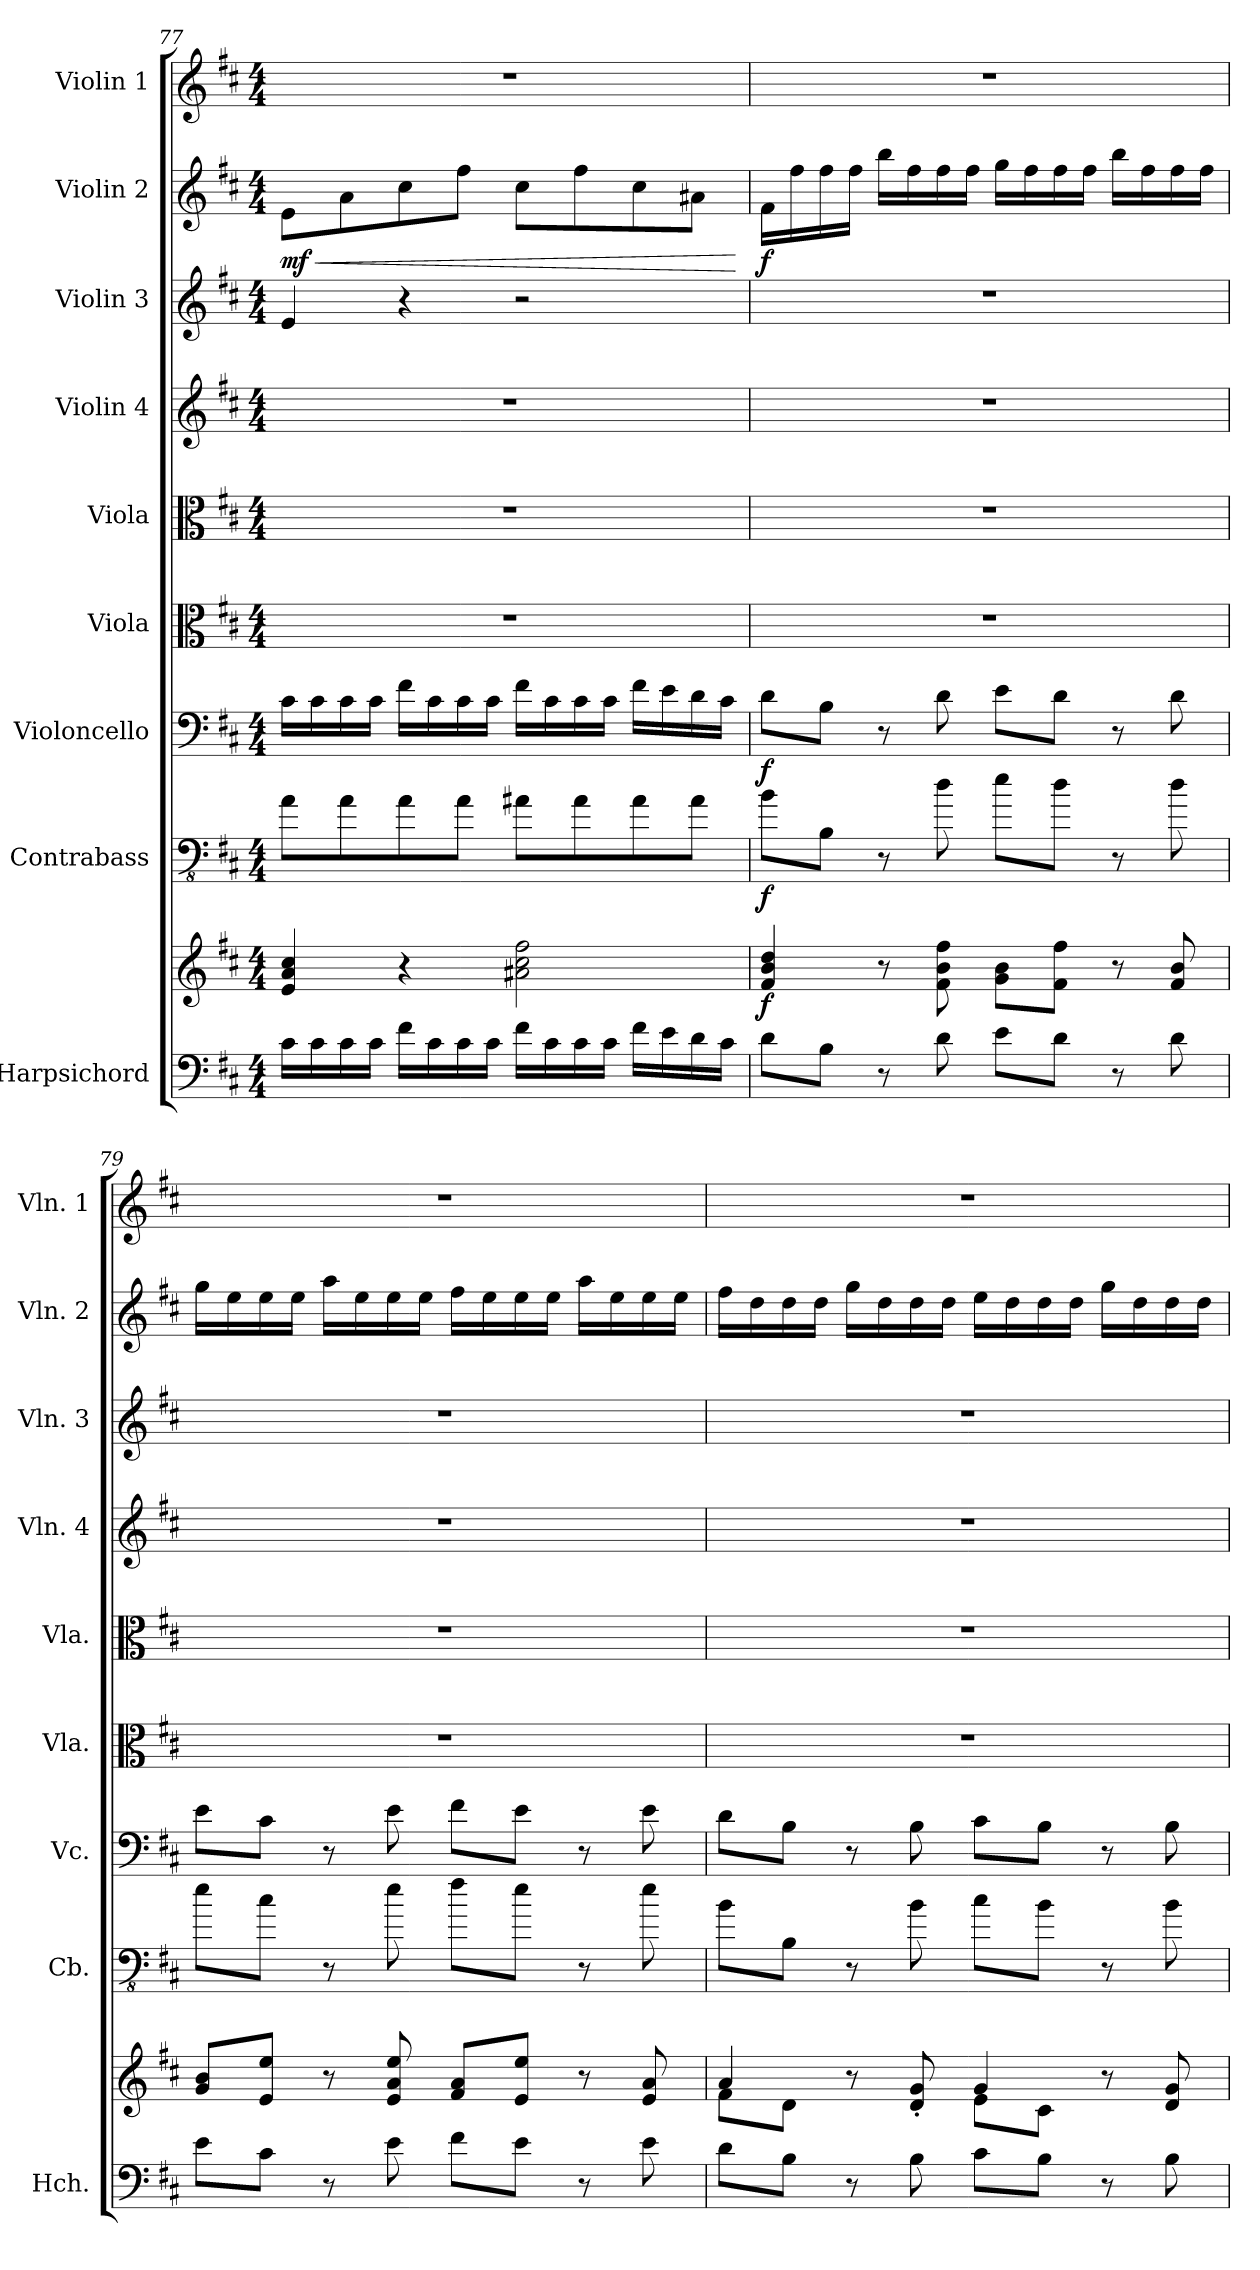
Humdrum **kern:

**kern	**kern	**dynam	**kern	**dynam	**kern	**dynam	**kern	**kern	**kern	**kern	**kern	**dynam	**kern
*part9	*part9	*part9	*part8	*part8	*part7	*part7	*part6	*part5	*part4	*part3	*part2	*part2	*part1
*staff10	*staff9	*staff9/10	*staff8	*staff8	*staff7	*staff7	*staff6	*staff5	*staff4	*staff3	*staff2	*staff2	*staff1
*I"Harpsichord	*	*	*I"Contrabass	*	*I"Violoncello	*	*I"Viola	*I"Viola	*I"Violin 4	*I"Violin 3	*I"Violin 2	*	*I"Violin 1
*I'Hch.	*	*	*I'Cb.	*	*I'Vc.	*	*I'Vla.	*I'Vla.	*I'Vln. 4	*I'Vln. 3	*I'Vln. 2	*	*I'Vln. 1
*clefF4	*clefG2	*	*clefFv4	*	*clefF4	*	*clefC3	*clefC3	*clefG2	*clefG2	*clefG2	*	*clefG2
*	*	*	*ITrd7c12	*	*	*	*	*	*	*	*	*	*
*k[f#c#]	*k[f#c#]	*	*k[f#c#]	*	*k[f#c#]	*	*k[f#c#]	*k[f#c#]	*k[f#c#]	*k[f#c#]	*k[f#c#]	*	*k[f#c#]
*M4/4	*M4/4	*	*M4/4	*	*M4/4	*	*M4/4	*M4/4	*M4/4	*M4/4	*M4/4	*	*M4/4
=77	=77	=77	=77	=77	=77	=77	=77	=77	=77	=77	=77	=77	=77
!	!	!	!	!	!	!	!	!	!	!	!	!LO:HP:b	!
!	!	!	!	!	!	!	!	!	!	!	!	!LO:DY:n=1:b	!
16c#\LL	4e/ 4a/ 4cc#/	.	8AA\L	.	16c#\LL	.	1r	1r	1r	4e/	8e\L	< mf	1r
16c#\	.	.	.	.	16c#\	.	.	.	.	.	.	.	.
16c#\	.	.	8AA\	.	16c#\	.	.	.	.	.	8a\	.	.
16c#\JJ	.	.	.	.	16c#\JJ	.	.	.	.	.	.	.	.
16f#\LL	4r	.	8AA\	.	16f#\LL	.	.	.	.	4r	8cc#\	.	.
16c#\	.	.	.	.	16c#\	.	.	.	.	.	.	.	.
16c#\	.	.	8AA\J	.	16c#\	.	.	.	.	.	8ff#\J	.	.
16c#\JJ	.	.	.	.	16c#\JJ	.	.	.	.	.	.	.	.
16f#\LL	2a#X\ 2cc#\ 2ff#\	.	8AA#X\L	.	16f#\LL	.	.	.	.	2r	8cc#\L	.	.
16c#\	.	.	.	.	16c#\	.	.	.	.	.	.	.	.
16c#\	.	.	8AA#\	.	16c#\	.	.	.	.	.	8ff#\	.	.
16c#\JJ	.	.	.	.	16c#\JJ	.	.	.	.	.	.	.	.
16f#\LL	.	.	8AA#\	.	16f#\LL	.	.	.	.	.	8cc#\	.	.
16e\	.	.	.	.	16e\	.	.	.	.	.	.	.	.
16d\	.	.	8AA#\J	.	16d\	.	.	.	.	.	8a#X\J	.	.
16c#\JJ	.	.	.	.	16c#\JJ	.	.	.	.	.	.	.	.
.	.	.	.	.	.	.	.	.	.	.	.	[	.
!!LO:PB:g=z
=78	=78	=78	=78	=78	=78	=78	=78	=78	=78	=78	=78	=78	=78
!	!	!LO:DY:b	!	!LO:DY:b	!	!LO:DY:b	!	!	!	!	!	!LO:DY:b	!
8d\L	4f#/ 4b/ 4dd/	f	8BB\L	f	8d\L	f	1r	1r	1r	1r	16f#\LL	f	1r
.	.	.	.	.	.	.	.	.	.	.	16ff#\	.	.
8B\J	.	.	8BBB\J	.	8B\J	.	.	.	.	.	16ff#\	.	.
.	.	.	.	.	.	.	.	.	.	.	16ff#\JJ	.	.
8r	8r	.	8r	.	8r	.	.	.	.	.	16bb\LL	.	.
.	.	.	.	.	.	.	.	.	.	.	16ff#\	.	.
8d\	8f#\ 8b\ 8ff#\	.	8D\	.	8d\	.	.	.	.	.	16ff#\	.	.
.	.	.	.	.	.	.	.	.	.	.	16ff#\JJ	.	.
8e\L	8g\ 8b\L	.	8E\L	.	8e\L	.	.	.	.	.	16gg\LL	.	.
.	.	.	.	.	.	.	.	.	.	.	16ff#\	.	.
8d\J	8f#\ 8ff#\J	.	8D\J	.	8d\J	.	.	.	.	.	16ff#\	.	.
.	.	.	.	.	.	.	.	.	.	.	16ff#\JJ	.	.
8r	8r	.	8r	.	8r	.	.	.	.	.	16bb\LL	.	.
.	.	.	.	.	.	.	.	.	.	.	16ff#\	.	.
8d\	8f#/ 8b/	.	8D\	.	8d\	.	.	.	.	.	16ff#\	.	.
.	.	.	.	.	.	.	.	.	.	.	16ff#\JJ	.	.
=79	=79	=79	=79	=79	=79	=79	=79	=79	=79	=79	=79	=79	=79
8e\L	8g/ 8b/L	.	8E\L	.	8e\L	.	1r	1r	1r	1r	16gg\LL	.	1r
.	.	.	.	.	.	.	.	.	.	.	16ee\	.	.
8c#\J	8e/ 8ee/J	.	8C#\J	.	8c#\J	.	.	.	.	.	16ee\	.	.
.	.	.	.	.	.	.	.	.	.	.	16ee\JJ	.	.
8r	8r	.	8r	.	8r	.	.	.	.	.	16aa\LL	.	.
.	.	.	.	.	.	.	.	.	.	.	16ee\	.	.
8e\	8e/ 8a/ 8ee/	.	8E\	.	8e\	.	.	.	.	.	16ee\	.	.
.	.	.	.	.	.	.	.	.	.	.	16ee\JJ	.	.
8f#\L	8f#/ 8a/L	.	8F#\L	.	8f#\L	.	.	.	.	.	16ff#\LL	.	.
.	.	.	.	.	.	.	.	.	.	.	16ee\	.	.
8e\J	8e/ 8ee/J	.	8E\J	.	8e\J	.	.	.	.	.	16ee\	.	.
.	.	.	.	.	.	.	.	.	.	.	16ee\JJ	.	.
8r	8r	.	8r	.	8r	.	.	.	.	.	16aa\LL	.	.
.	.	.	.	.	.	.	.	.	.	.	16ee\	.	.
8e\	8e/ 8a/	.	8E\	.	8e\	.	.	.	.	.	16ee\	.	.
.	.	.	.	.	.	.	.	.	.	.	16ee\JJ	.	.
=80	=80	=80	=80	=80	=80	=80	=80	=80	=80	=80	=80	=80	=80
*	*^	*	*	*	*	*	*	*	*	*	*	*	*
8d\L	4a/	8f#\L	.	8BB\L	.	8d\L	.	1r	1r	1r	1r	16ff#\LL	.	1r
.	.	.	.	.	.	.	.	.	.	.	.	16dd\	.	.
8B\J	.	8d\J	.	8BBB\J	.	8B\J	.	.	.	.	.	16dd\	.	.
.	.	.	.	.	.	.	.	.	.	.	.	16dd\JJ	.	.
8r	8r	4ryy	.	8r	.	8r	.	.	.	.	.	16gg\LL	.	.
.	.	.	.	.	.	.	.	.	.	.	.	16dd\	.	.
8B\	8d/' 8g/'	.	.	8BB\	.	8B\	.	.	.	.	.	16dd\	.	.
.	.	.	.	.	.	.	.	.	.	.	.	16dd\JJ	.	.
8c#\L	4g/	8e\L	.	8C#\L	.	8c#\L	.	.	.	.	.	16ee\LL	.	.
.	.	.	.	.	.	.	.	.	.	.	.	16dd\	.	.
8B\J	.	8c#\J	.	8BB\J	.	8B\J	.	.	.	.	.	16dd\	.	.
.	.	.	.	.	.	.	.	.	.	.	.	16dd\JJ	.	.
8r	8r	4ryy	.	8r	.	8r	.	.	.	.	.	16gg\LL	.	.
.	.	.	.	.	.	.	.	.	.	.	.	16dd\	.	.
8B\	8d/ 8g/	.	.	8BB\	.	8B\	.	.	.	.	.	16dd\	.	.
.	.	.	.	.	.	.	.	.	.	.	.	16dd\JJ	.	.
*	*v	*v	*	*	*	*	*	*	*	*	*	*	*	*
=	=	=	=	=	=	=	=	=	=	=	=	=	=
*-	*-	*-	*-	*-	*-	*-	*-	*-	*-	*-	*-	*-	*-
